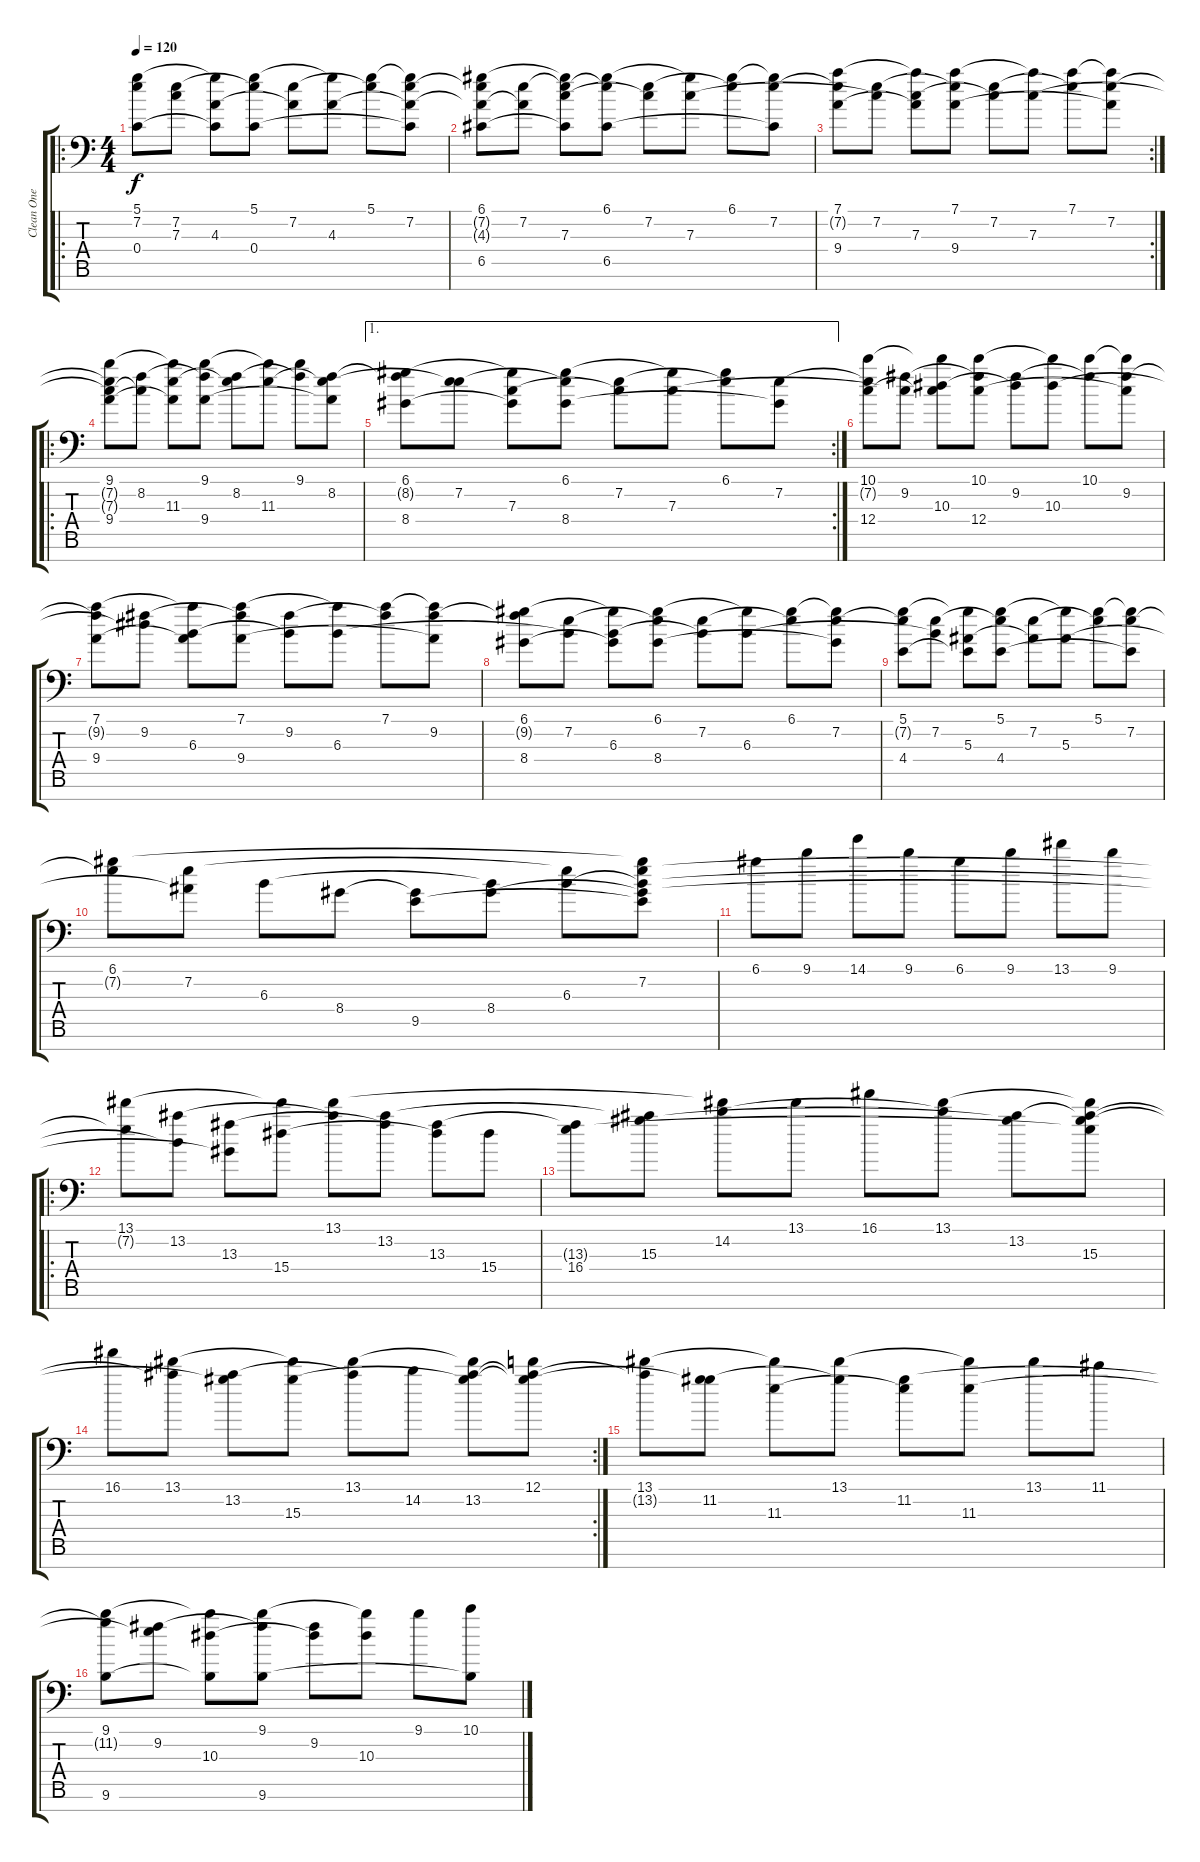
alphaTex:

\track ("Clean One" "Clean One") {instrument acousticguitarnylon}
\staff {score tabs}
\tuning (D4 A3 F3 C3 G2 D2 A1) {hide}
\ro
\ts (4 4)
\tempo 120
\clef f4
\ks c
(5.1 7.2{t} 0.4).8{dy f} (7.2 7.3{t}).8 (5.1{t} 4.3 0.4{t}).8 (5.1 7.2{t} 0.4).8 (7.2 4.3{t}).8 (5.1{t} 4.3).8 (5.1 7.2{t}).8 (5.1{t} 7.2 4.3{t} 0.4{t}).8 |
(6.1 7.2{t} 4.3{t} 6.5).8 (7.2 4.3{t}).8 (6.1{t} 7.2{t} 7.3 6.5{t}).8 (6.1 7.2{t} 6.5).8 (7.2 7.3{t}).8 (6.1{t} 7.3).8 (6.1 7.2{t}).8 (6.1{t} 7.2 6.5{t}).8 |
\rc 2
(7.1 7.2{t} 9.4).8 (7.2 7.3{t}).8 (7.1{t} 7.3 9.4{t}).8 (7.1 7.2{t} 9.4).8 (7.2 7.3{t}).8 (7.1{t} 7.3).8 (7.1 7.2{t}).8 (7.1{t} 7.2 9.4{t}).8 |
\ro
(9.1 7.2{t} 7.3{t} 9.4).8 (8.2 7.3{t}).8 (9.1{t} 11.3 9.4{t}).8 (9.1 8.2{t} 9.4).8 (8.2 11.3{t}).8 (9.1{t} 11.3).8 (9.1 8.2{t}).8 (8.2 11.3{t} 9.4{t}).8 |
\ae 1
\rc 2
(6.1 8.2{t} 8.4).8 (7.2 11.3{t}).8 (6.1{t} 7.3 8.4{t}).8 (6.1 7.2{t} 8.4).8 (7.2 7.3{t}).8 (6.1{t} 7.3).8 (6.1 7.2{t}).8 (7.2 8.4{t}).8 |
(10.1 7.2{t} 12.4).8 (9.2 7.3{t}).8 (10.1{t} 10.3 12.4{t}).8 (10.1 9.2{t} 12.4).8 (9.2 10.3{t}).8 (10.1{t} 10.3).8 (10.1 9.2{t}).8 (10.1{t} 9.2 12.4{t}).8 |
(7.1 9.2{t} 9.4).8 (9.2 10.3{t}).8 (7.1{t} 6.3 9.4{t}).8 (7.1 9.2{t} 9.4).8 (9.2 6.3{t}).8 (7.1{t} 6.3).8 (7.1 9.2{t}).8 (7.1{t} 9.2 9.4{t}).8 |
(6.1 9.2{t} 8.4).8 (7.2 6.3{t}).8 (6.1{t} 6.3 8.4{t}).8 (6.1 7.2{t} 8.4).8 (7.2 6.3{t}).8 (6.1{t} 6.3).8 (6.1 7.2{t}).8 (6.1{t} 7.2 8.4{t}).8 |
(5.1 7.2{t} 4.4).8 (7.2 6.3{t}).8 (5.1{t} 5.3 4.4{t}).8 (5.1 7.2{t} 4.4).8 (7.2 5.3{t}).8 (5.1{t} 5.3).8 (5.1 7.2{t}).8 (5.1{t} 7.2 4.4{t}).8 |
(6.1 7.2{t}).8 (7.2 5.3{t}).8 6.3.8 8.4.8 (8.4{t} 9.5).8 (6.3{t} 8.4).8 (7.2{t} 6.3).8 (6.1{t} 7.2 6.3{t} 8.4{t} 9.5{t}).8 |
6.1.8 9.1.8 14.1.8 9.1.8 6.1.8 9.1.8 13.1.8 9.1.8 |
\ro
(13.1 7.2{t}).8 (13.2 6.3{t}).8 (13.3 8.4{t}).8 (13.1{t} 15.4).8 (13.1 13.2{t}).8 (13.2 13.3{t}).8 (13.3 15.4{t}).8 15.4.8 |
(13.3{t} 16.4).8 (13.2{t} 15.3).8 (13.1{t} 14.2).8 13.1.8 16.1.8 (13.1 14.2{t}).8 (13.2 15.3{t}).8 (13.1{t} 13.2{t} 15.3 16.4{t}).8 |
\rc 2
16.1.8 (13.1 13.2{t}).8 (13.2 15.3{t}).8 (13.1{t} 15.3).8 (13.1 13.2{t}).8 14.2.8 (13.1{t} 13.2 15.3{t}).8 (12.1 13.2{t} 15.3{t}).8 |
(13.1 13.2{t}).8 (11.2 15.3{t}).8 (13.1{t} 11.3).8 (13.1 11.2{t}).8 (11.2 11.3{t}).8 (13.1{t} 11.3).8 13.1.8 11.1.8 |
(9.1 11.2{t} 9.6).8 (9.2 11.3{t}).8 (9.1{t} 10.3 9.6{t}).8 (9.1 9.2{t} 9.6).8 (9.2 10.3{t}).8 (9.1{t} 10.3).8 9.1.8 (10.1 9.6{t}).8
